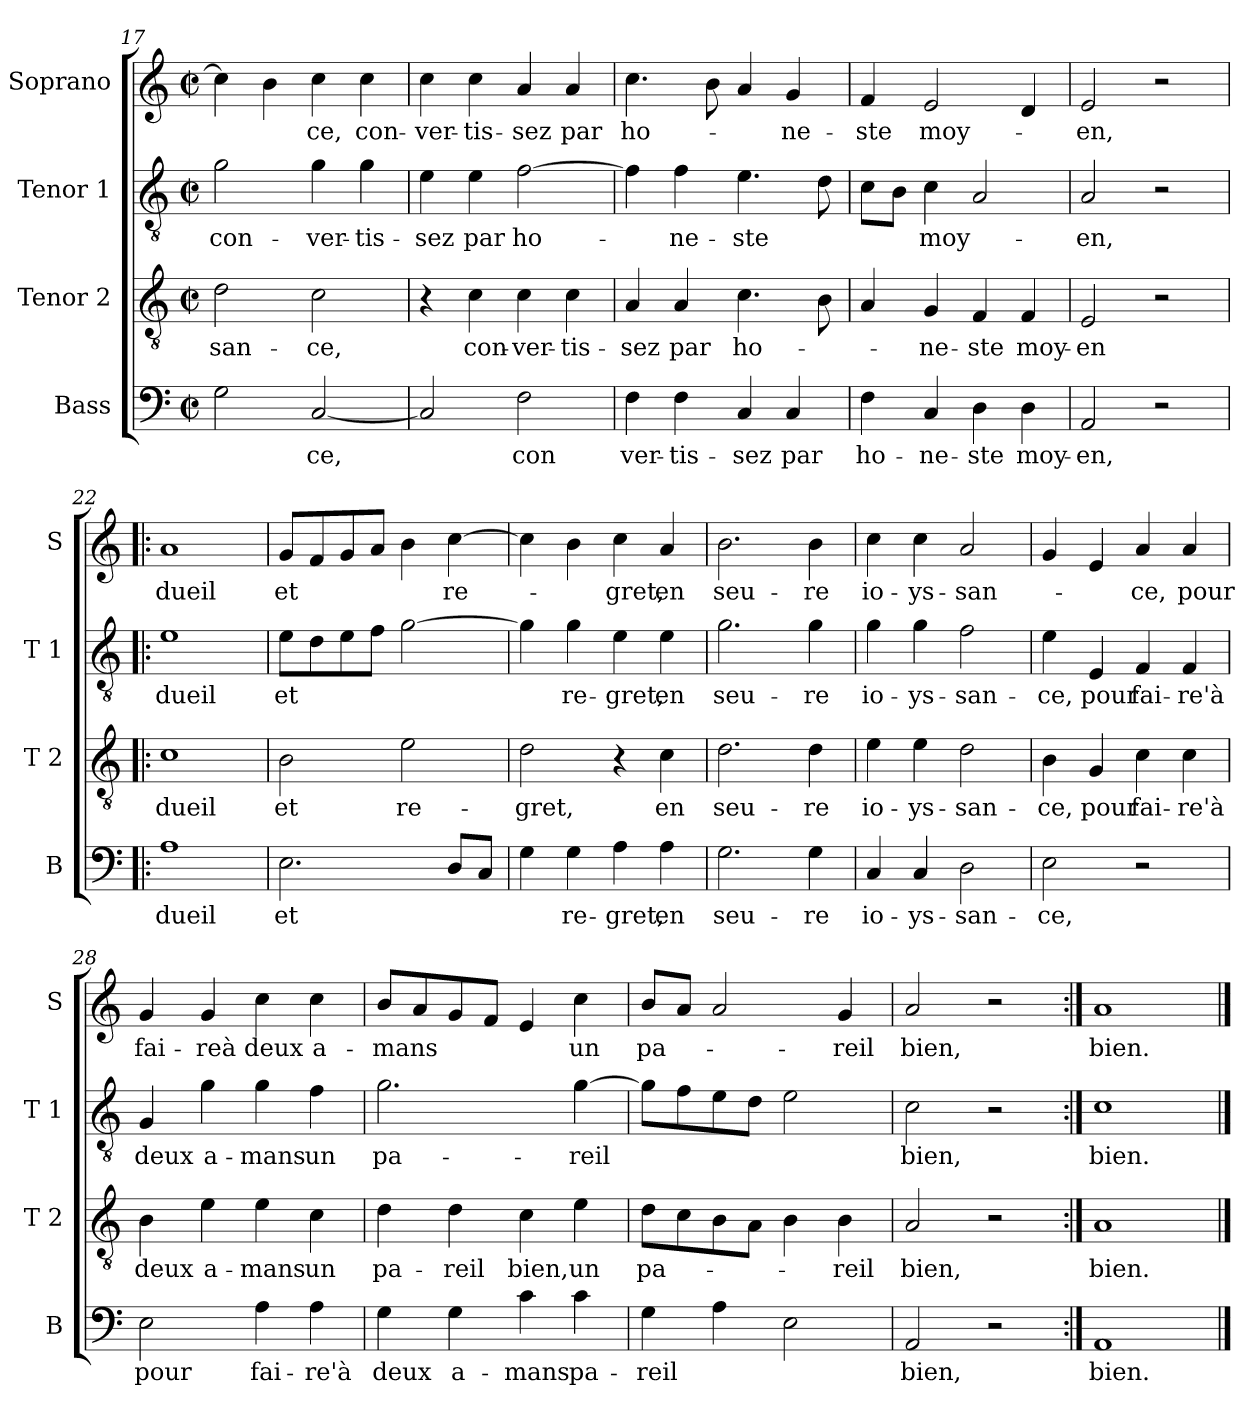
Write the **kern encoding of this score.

**kern	**text	**kern	**text	**kern	**text	**kern	**text
*part4	*part4	*part3	*part3	*part2	*part2	*part1	*part1
*staff4	*staff4	*staff3	*staff3	*staff2	*staff2	*staff1	*staff1
*I"Bass	*	*I"Tenor 2	*	*I"Tenor 1	*	*I"Soprano	*
*I'B	*	*I'T 2	*	*I'T 1	*	*I'S	*
*clefF4	*	*clefGv2	*	*clefGv2	*	*clefG2	*
*k[]	*	*k[]	*	*k[]	*	*k[]	*
*C:	*	*C:	*	*C:	*	*C:	*
*M2/2	*	*M2/2	*	*M2/2	*	*M2/2	*
*met(c|)	*	*met(c|)	*	*met(c|)	*	*met(c|)	*
=17	=17	=17	=17	=17	=17	=17	=17
!	!	!	!LO:LY:b	!	!LO:LY:b	!	!
2G\	.	2d\	-san-	2g\	con-	4cc\]	.
.	.	.	.	.	.	4b\	.
!	!LO:LY:b	!	!LO:LY:b	!	!LO:LY:b	!	!LO:LY:b
[2C/	-ce,	2c\	-ce,	4g\	-ver-	4cc\	-ce,
!	!	!	!	!	!LO:LY:b	!	!LO:LY:b
.	.	.	.	4g\	-tis-	4cc\	con-
=18	=18	=18	=18	=18	=18	=18	=18
!	!	!	!	!	!LO:LY:b	!	!LO:LY:b
2C/]	.	4r	.	4e\	-sez	4cc\	-ver-
!	!	!	!LO:LY:b	!	!LO:LY:b	!	!LO:LY:b
.	.	4c\	con-	4e\	par	4cc\	-tis-
!	!LO:LY:b	!	!LO:LY:b	!	!LO:LY:b	!	!LO:LY:b
2F\	con	4c\	-ver-	[2f\	ho-	4a/	-sez
!	!	!	!LO:LY:b	!	!	!	!LO:LY:b
.	.	4c\	-tis-	.	.	4a/	par
=19	=19	=19	=19	=19	=19	=19	=19
!	!LO:LY:b	!	!LO:LY:b	!	!	!	!LO:LY:b
4F\	ver-	4A/	-sez	4f\]	.	4.cc\	ho-
!	!LO:LY:b	!	!LO:LY:b	!	!LO:LY:b	!	!
4F\	-tis-	4A/	par	4f\	-ne-	.	.
.	.	.	.	.	.	8b\	.
!	!LO:LY:b	!	!LO:LY:b	!	!LO:LY:b	!	!
4C/	-sez	4.c\	ho-	4.e\	-ste	4a/	.
!	!LO:LY:b	!	!	!	!	!	!LO:LY:b
4C/	par	.	.	.	.	4g/	-ne-
.	.	8B\	.	8d\	.	.	.
=20	=20	=20	=20	=20	=20	=20	=20
!	!LO:LY:b	!	!	!	!	!	!LO:LY:b
4F\	ho-	4A/	.	8c\L	.	4f/	-ste
.	.	.	.	8B\J	.	.	.
!	!LO:LY:b	!	!LO:LY:b	!	!LO:LY:b	!	!LO:LY:b
4C/	-ne-	4G/	-ne-	4c\	moy-	2e/	moy-
!	!LO:LY:b	!	!LO:LY:b	!	!	!	!
4D\	-ste	4F/	-ste	2A/	.	.	.
!	!LO:LY:b	!	!LO:LY:b	!	!	!	!
4D\	moy-	4F/	moy-	.	.	4d/	.
!!LO:LB:g=z
=21	=21	=21	=21	=21	=21	=21	=21
!	!LO:LY:b	!	!LO:LY:b	!	!LO:LY:b	!	!LO:LY:b
2AA/	-en,	2E/	-en	2A/	-en,	2e/	-en,
2r	.	2r	.	2r	.	2r	.
=22!|:	=22!|:	=22!|:	=22!|:	=22!|:	=22!|:	=22!|:	=22!|:
!	!LO:LY:b	!	!LO:LY:b	!	!LO:LY:b	!	!LO:LY:b
1A	dueil	1c	dueil	1e	dueil	1a	dueil
=23	=23	=23	=23	=23	=23	=23	=23
!	!LO:LY:b	!	!LO:LY:b	!	!LO:LY:b	!	!LO:LY:b
2.E\	et	2B\	et	8e\L	et	8g/L	et
.	.	.	.	8d\	.	8f/	.
.	.	.	.	8e\	.	8g/	.
.	.	.	.	8f\J	.	8a/J	.
!	!	!	!LO:LY:b	!	!	!	!
.	.	2e\	re-	[2g\	.	4b\	.
!	!	!	!	!	!	!	!LO:LY:b
8D/L	.	.	.	.	.	[4cc\	re-
8C/J	.	.	.	.	.	.	.
=24	=24	=24	=24	=24	=24	=24	=24
!	!	!	!LO:LY:b	!	!	!	!
4G\	.	2d\	-gret,	4g\]	.	4cc\]	.
!	!LO:LY:b	!	!	!	!LO:LY:b	!	!
4G\	re-	.	.	4g\	re-	4b\	.
!	!LO:LY:b	!	!	!	!LO:LY:b	!	!LO:LY:b
4A\	-gret,	4r	.	4e\	-gret,	4cc\	-gret,
!	!LO:LY:b	!	!LO:LY:b	!	!LO:LY:b	!	!LO:LY:b
4A\	en	4c\	en	4e\	en	4a/	en
=25	=25	=25	=25	=25	=25	=25	=25
!	!LO:LY:b	!	!LO:LY:b	!	!LO:LY:b	!	!LO:LY:b
2.G\	seu-	2.d\	seu-	2.g\	seu-	2.b\	seu-
!	!LO:LY:b	!	!LO:LY:b	!	!LO:LY:b	!	!LO:LY:b
4G\	-re	4d\	-re	4g\	-re	4b\	-re
=26	=26	=26	=26	=26	=26	=26	=26
!	!LO:LY:b	!	!LO:LY:b	!	!LO:LY:b	!	!LO:LY:b
4C/	io-	4e\	io-	4g\	io-	4cc\	io-
!	!LO:LY:b	!	!LO:LY:b	!	!LO:LY:b	!	!LO:LY:b
4C/	-ys-	4e\	-ys-	4g\	-ys-	4cc\	-ys-
!	!LO:LY:b	!	!LO:LY:b	!	!LO:LY:b	!	!LO:LY:b
2D\	-san-	2d\	-san-	2f\	-san-	2a/	-san-
!!LO:PB:g=z
=27	=27	=27	=27	=27	=27	=27	=27
!	!LO:LY:b	!	!LO:LY:b	!	!LO:LY:b	!	!
2E\	-ce,	4B\	-ce,	4e\	-ce,	4g/	.
!	!	!	!LO:LY:b	!	!LO:LY:b	!	!
.	.	4G/	pour	4E/	pour	4e/	.
!	!	!	!LO:LY:b	!	!LO:LY:b	!	!LO:LY:b
2r	.	4c\	fai-	4F/	fai-	4a/	-ce,
!	!	!	!LO:LY:b	!	!LO:LY:b	!	!LO:LY:b
.	.	4c\	-re'à	4F/	-re'à	4a/	pour
=28	=28	=28	=28	=28	=28	=28	=28
!	!LO:LY:b	!	!LO:LY:b	!	!LO:LY:b	!	!LO:LY:b
2E\	pour	4B\	deux	4G/	deux	4g/	fai-
!	!	!	!LO:LY:b	!	!LO:LY:b	!	!LO:LY:b
.	.	4e\	a-	4g\	a-	4g/	-reà
!	!LO:LY:b	!	!LO:LY:b	!	!LO:LY:b	!	!LO:LY:b
4A\	fai-	4e\	-mans	4g\	-mans	4cc\	deux
!	!LO:LY:b	!	!LO:LY:b	!	!LO:LY:b	!	!LO:LY:b
4A\	-re'à	4c\	un	4f\	un	4cc\	a-
=29	=29	=29	=29	=29	=29	=29	=29
!	!LO:LY:b	!	!LO:LY:b	!	!LO:LY:b	!	!LO:LY:b
4G\	deux	4d\	pa-	2.g\	pa-	8b/L	-mans
.	.	.	.	.	.	8a/	.
!	!LO:LY:b	!	!LO:LY:b	!	!	!	!
4G\	a-	4d\	-reil	.	.	8g/	.
.	.	.	.	.	.	8f/J	.
!	!LO:LY:b	!	!LO:LY:b	!	!	!	!
4c\	-mans	4c\	bien,	.	.	4e/	.
!	!LO:LY:b	!	!LO:LY:b	!	!LO:LY:b	!	!LO:LY:b
4c\	pa-	4e\	un	[4g\	-reil	4cc\	un
=30	=30	=30	=30	=30	=30	=30	=30
!	!LO:LY:b	!	!LO:LY:b	!	!	!	!LO:LY:b
4G\	-reil	8d\L	pa-	8g\L]	.	8b/L	pa-
.	.	8c\	.	8f\	.	8a/J	.
4A\	.	8B\	.	8e\	.	2a/	.
.	.	8A\J	.	8d\J	.	.	.
2E\	.	4B\	.	2e\	.	.	.
!	!	!	!LO:LY:b	!	!	!	!LO:LY:b
.	.	4B\	-reil	.	.	4g/	-reil
=31	=31	=31	=31	=31	=31	=31	=31
!	!LO:LY:b	!	!LO:LY:b	!	!LO:LY:b	!	!LO:LY:b
2AA/	bien,	2A/	bien,	2c\	bien,	2a/	bien,
2r	.	2r	.	2r	.	2r	.
=32:|!	=32:|!	=32:|!	=32:|!	=32:|!	=32:|!	=32:|!	=32:|!
!	!LO:LY:b	!	!LO:LY:b	!	!LO:LY:b	!	!LO:LY:b
1AA	bien.	1A	bien.	1c	bien.	1a	bien.
==	==	==	==	==	==	==	==
*-	*-	*-	*-	*-	*-	*-	*-
